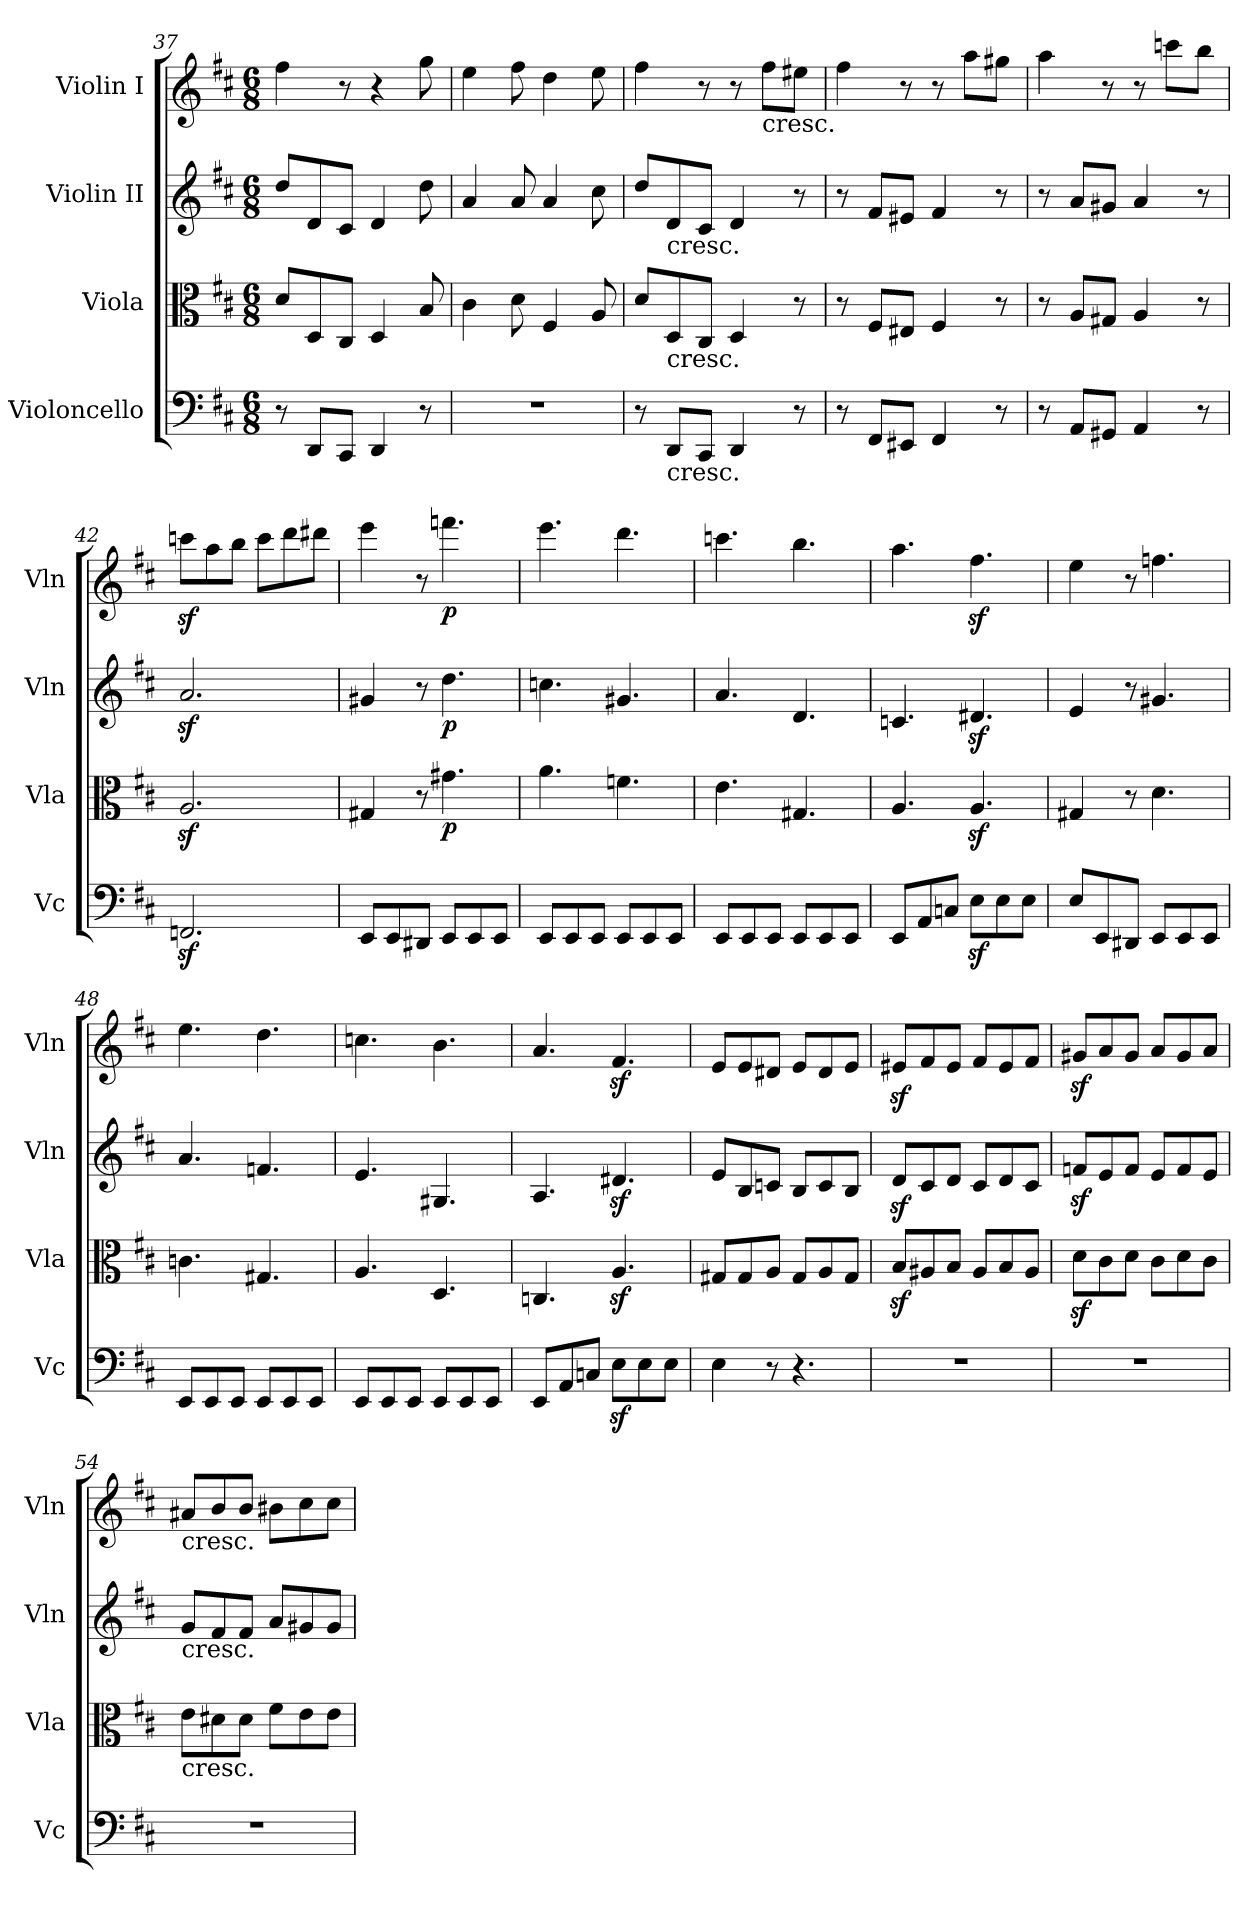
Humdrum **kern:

**kern	**kern	**dynam	**kern	**dynam	**kern	**dynam
*part4	*part3	*part3	*part2	*part2	*part1	*part1
*staff4	*staff3	*staff3	*staff2	*staff2	*staff1	*staff1
*I"Violoncello	*I"Viola	*	*I"Violin II	*	*I"Violin I	*
*I'Vc	*I'Vla	*	*I'Vln	*	*I'Vln	*
*clefF4	*clefC3	*	*clefG2	*	*clefG2	*
*k[f#c#]	*k[f#c#]	*	*k[f#c#]	*	*k[f#c#]	*
*M6/8	*M6/8	*	*M6/8	*	*M6/8	*
=37	=37	=37	=37	=37	=37	=37
8r	8d/L	.	8dd/L	.	4ff#\	.
8DD/L	8D/	.	8d/	.	.	.
8CC#/J	8C#/J	.	8c#/J	.	8r	.
4DD/	4D/	.	4d/	.	4r	.
8r	8B/	.	8dd\	.	8gg\	.
=38	=38	=38	=38	=38	=38	=38
2.r	4c#\	.	4a/	.	4ee\	.
.	8d\	.	8a/	.	8ff#\	.
.	4F#/	.	4a/	.	4dd\	.
.	8A/	.	8cc#\	.	8ee\	.
!!LO:PB:g=z
=39	=39	=39	=39	=39	=39	=39
8r	8d/L	.	8dd/L	.	4ff#\	.
!	!	!	!LO:TX:b:t=cresc.	!	!	!
!	!LO:TX:b:t=cresc.	!	!	!	!	!
!LO:TX:b:t=cresc.	!	!	!	!	!	!
8DD/L	8D/	.	8d/	.	.	.
8CC#/J	8C#/J	.	8c#/J	.	8r	.
4DD/	4D/	.	4d/	.	8r	.
!	!	!	!	!	!LO:TX:b:t=cresc.	!
.	.	.	.	.	8ff#\L	.
8r	8r	.	8r	.	8ee#X\J	.
=40	=40	=40	=40	=40	=40	=40
8r	8r	.	8r	.	4ff#\	.
8FF#/L	8F#/L	.	8f#/L	.	.	.
8EE#X/J	8E#X/J	.	8e#X/J	.	8r	.
4FF#/	4F#/	.	4f#/	.	8r	.
.	.	.	.	.	8aa\L	.
8r	8r	.	8r	.	8gg#X\J	.
=41	=41	=41	=41	=41	=41	=41
8r	8r	.	8r	.	4aa\	.
8AA/L	8A/L	.	8a/L	.	.	.
8GG#X/J	8G#X/J	.	8g#X/J	.	8r	.
4AA/	4A/	.	4a/	.	8r	.
.	.	.	.	.	8cccn\L	.
8r	8r	.	8r	.	8bb\J	.
=42	=42	=42	=42	=42	=42	=42
2.FFnz</	2.Az</	.	2.az</	.	8cccnz<\L	.
.	.	.	.	.	8aa\	.
.	.	.	.	.	8bb\J	.
.	.	.	.	.	8ccc\L	.
.	.	.	.	.	8ddd\	.
.	.	.	.	.	8ddd#X\J	.
!!LO:LB:g=z
=43	=43	=43	=43	=43	=43	=43
8EE/L	4G#X/	.	4g#X/	.	4eee\	.
8EE/	.	.	.	.	.	.
8DD#X/J	8r	.	8r	.	8r	.
!	!	!LO:DY:b	!	!LO:DY:b	!	!LO:DY:b
8EE/L	4.g#X\	p	4.dd\	p	4.fffn\	p
8EE/	.	.	.	.	.	.
8EE/J	.	.	.	.	.	.
!!LO:PB:g=z
=44	=44	=44	=44	=44	=44	=44
8EE/L	4.a\	.	4.ccn\	.	4.eee\	.
8EE/	.	.	.	.	.	.
8EE/J	.	.	.	.	.	.
8EE/L	4.fn\	.	4.g#X/	.	4.ddd\	.
8EE/	.	.	.	.	.	.
8EE/J	.	.	.	.	.	.
=45	=45	=45	=45	=45	=45	=45
8EE/L	4.e\	.	4.a/	.	4.cccn\	.
8EE/	.	.	.	.	.	.
8EE/J	.	.	.	.	.	.
8EE/L	4.G#X/	.	4.d/	.	4.bb\	.
8EE/	.	.	.	.	.	.
8EE/J	.	.	.	.	.	.
=46	=46	=46	=46	=46	=46	=46
8EE/L	4.A/	.	4.cn/	.	4.aa\	.
8AA/	.	.	.	.	.	.
8Cn/J	.	.	.	.	.	.
8Ez<\L	4.Az</	.	4.d#Xz</	.	4.ff#z<\	.
8E\	.	.	.	.	.	.
8E\J	.	.	.	.	.	.
=47	=47	=47	=47	=47	=47	=47
8E/L	4G#X/	.	4e/	.	4ee\	.
8EE/	.	.	.	.	.	.
8DD#X/J	8r	.	8r	.	8r	.
8EE/L	4.d\	.	4.g#X/	.	4.ffn\	.
8EE/	.	.	.	.	.	.
8EE/J	.	.	.	.	.	.
!!LO:LB:g=z
=48	=48	=48	=48	=48	=48	=48
8EE/L	4.cn\	.	4.a/	.	4.ee\	.
8EE/	.	.	.	.	.	.
8EE/J	.	.	.	.	.	.
8EE/L	4.G#X/	.	4.fn/	.	4.dd\	.
8EE/	.	.	.	.	.	.
8EE/J	.	.	.	.	.	.
!!LO:PB:g=z
=49	=49	=49	=49	=49	=49	=49
8EE/L	4.A/	.	4.e/	.	4.ccn\	.
8EE/	.	.	.	.	.	.
8EE/J	.	.	.	.	.	.
8EE/L	4.D/	.	4.G#X/	.	4.b\	.
8EE/	.	.	.	.	.	.
8EE/J	.	.	.	.	.	.
=50	=50	=50	=50	=50	=50	=50
8EE/L	4.Cn/	.	4.A/	.	4.a/	.
8AA/	.	.	.	.	.	.
8Cn/J	.	.	.	.	.	.
8Ez<\L	4.Az</	.	4.d#Xz</	.	4.f#z</	.
8E\	.	.	.	.	.	.
8E\J	.	.	.	.	.	.
=51	=51	=51	=51	=51	=51	=51
4E\	8G#X/L	.	8e/L	.	8e/L	.
.	8G#/	.	8B/	.	8e/	.
8r	8A/J	.	8cn/J	.	8d#X/J	.
4.r	8G#/L	.	8B/L	.	8e/L	.
.	8A/	.	8c/	.	8d#/	.
.	8G#/J	.	8B/J	.	8e/J	.
=52	=52	=52	=52	=52	=52	=52
2.r	8Bz</L	.	8dz</L	.	8e#Xz</L	.
.	8A#X/	.	8c#/	.	8f#/	.
.	8B/J	.	8d/J	.	8e#/J	.
.	8A#/L	.	8c#/L	.	8f#/L	.
.	8B/	.	8d/	.	8e#/	.
.	8A#/J	.	8c#/J	.	8f#/J	.
!!LO:LB:g=z
=53	=53	=53	=53	=53	=53	=53
2.r	8dz<\L	.	8fnz</L	.	8g#Xz</L	.
.	8c#\	.	8e/	.	8a/	.
.	8d\J	.	8f/J	.	8g#/J	.
.	8c#\L	.	8e/L	.	8a/L	.
.	8d\	.	8f/	.	8g#/	.
.	8c#\J	.	8e/J	.	8a/J	.
=54	=54	=54	=54	=54	=54	=54
!	!	!	!	!	!LO:TX:b:t=cresc.	!
!	!	!	!LO:TX:b:t=cresc.	!	!	!
!	!LO:TX:b:t=cresc.	!	!	!	!	!
2.r	8e\L	.	8g/L	.	8a#X/L	.
.	8d#X\	.	8f#/	.	8b/	.
.	8d#\J	.	8f#/J	.	8b/J	.
.	8f#\L	.	8a/L	.	8b#X\L	.
.	8e\	.	8g#X/	.	8cc#\	.
.	8e\J	.	8g#/J	.	8cc#\J	.
=	=	=	=	=	=	=
*-	*-	*-	*-	*-	*-	*-
